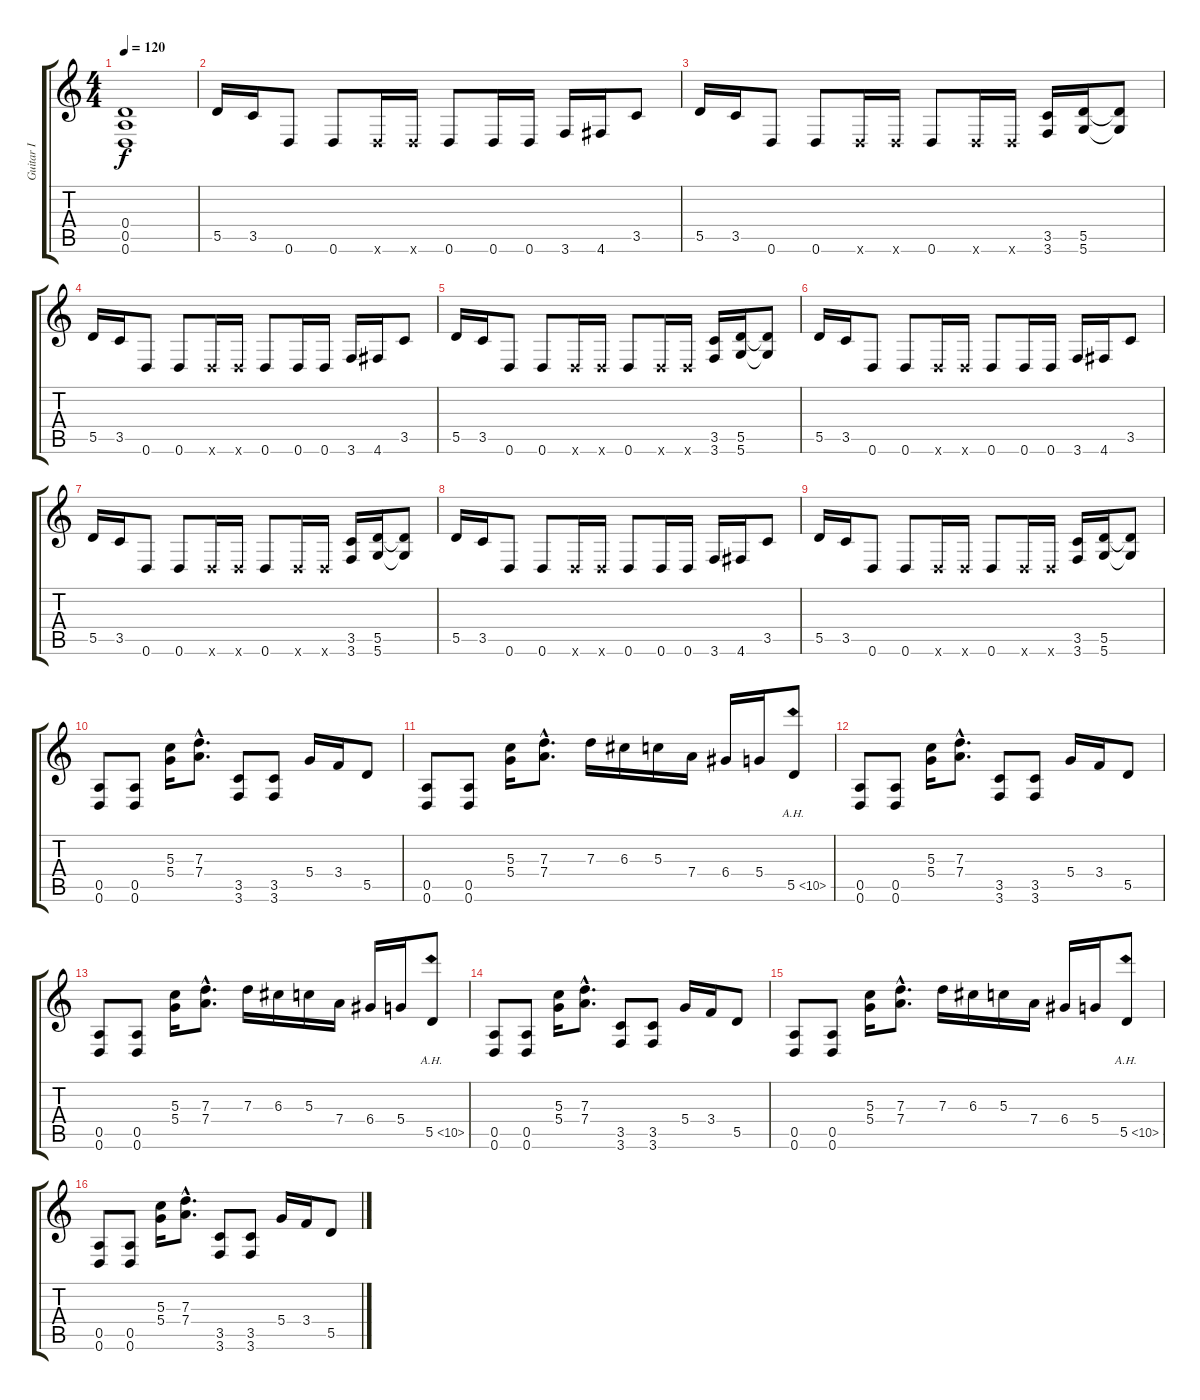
\track ("Guitar I" "Guitar I") {instrument electricguitarclean}
\staff {score tabs}
\tuning (E4 B3 G3 D3 A2 D2) {hide}
\ts (4 4)
\tempo 120
\clef g2
\ks c
(0.4{t} 0.5{t} 0.6{t}).1{dy f} |
5.5.16 3.5.16 0.6.8 0.6.8 0.6{x}.16 0.6{x}.16 0.6.8 0.6.16 0.6.16 3.6.16 4.6.16 3.5.8 |
5.5.16 3.5.16 0.6.8 0.6.8 0.6{x}.16 0.6{x}.16 0.6.8 0.6{x}.16 0.6{x}.16 (3.5 3.6).16 (5.5 5.6).16 (5.5{t} 5.6{t}).8 |
5.5.16 3.5.16 0.6.8 0.6.8 0.6{x}.16 0.6{x}.16 0.6.8 0.6.16 0.6.16 3.6.16 4.6.16 3.5.8 |
5.5.16 3.5.16 0.6.8 0.6.8 0.6{x}.16 0.6{x}.16 0.6.8 0.6{x}.16 0.6{x}.16 (3.5 3.6).16 (5.5 5.6).16 (5.5{t} 5.6{t}).8 |
5.5.16 3.5.16 0.6.8 0.6.8 0.6{x}.16 0.6{x}.16 0.6.8 0.6.16 0.6.16 3.6.16 4.6.16 3.5.8 |
5.5.16 3.5.16 0.6.8 0.6.8 0.6{x}.16 0.6{x}.16 0.6.8 0.6{x}.16 0.6{x}.16 (3.5 3.6).16 (5.5 5.6).16 (5.5{t} 5.6{t}).8 |
5.5.16 3.5.16 0.6.8 0.6.8 0.6{x}.16 0.6{x}.16 0.6.8 0.6.16 0.6.16 3.6.16 4.6.16 3.5.8 |
5.5.16 3.5.16 0.6.8 0.6.8 0.6{x}.16 0.6{x}.16 0.6.8 0.6{x}.16 0.6{x}.16 (3.5 3.6).16 (5.5 5.6).16 (5.5{t} 5.6{t}).8 |
(0.5 0.6).8 (0.5 0.6).8 (5.3 5.4).16 (7.3{hac} 7.4{hac}).8{d} (3.5 3.6).8 (3.5 3.6).8 5.4.16 3.4.16 5.5.8 |
(0.5 0.6).8 (0.5 0.6).8 (5.3 5.4).16 (7.3{hac} 7.4{hac}).8{d} 7.3.16 6.3.16 5.3.16 7.4.16 6.4.16 5.4.16 5.5{ah 5}.8 |
(0.5 0.6).8 (0.5 0.6).8 (5.3 5.4).16 (7.3{hac} 7.4{hac}).8{d} (3.5 3.6).8 (3.5 3.6).8 5.4.16 3.4.16 5.5.8 |
(0.5 0.6).8 (0.5 0.6).8 (5.3 5.4).16 (7.3{hac} 7.4{hac}).8{d} 7.3.16 6.3.16 5.3.16 7.4.16 6.4.16 5.4.16 5.5{ah 5}.8 |
(0.5 0.6).8 (0.5 0.6).8 (5.3 5.4).16 (7.3{hac} 7.4{hac}).8{d} (3.5 3.6).8 (3.5 3.6).8 5.4.16 3.4.16 5.5.8 |
(0.5 0.6).8 (0.5 0.6).8 (5.3 5.4).16 (7.3{hac} 7.4{hac}).8{d} 7.3.16 6.3.16 5.3.16 7.4.16 6.4.16 5.4.16 5.5{ah 5}.8 |
(0.5 0.6).8 (0.5 0.6).8 (5.3 5.4).16 (7.3{hac} 7.4{hac}).8{d} (3.5 3.6).8 (3.5 3.6).8 5.4.16 3.4.16 5.5.8
